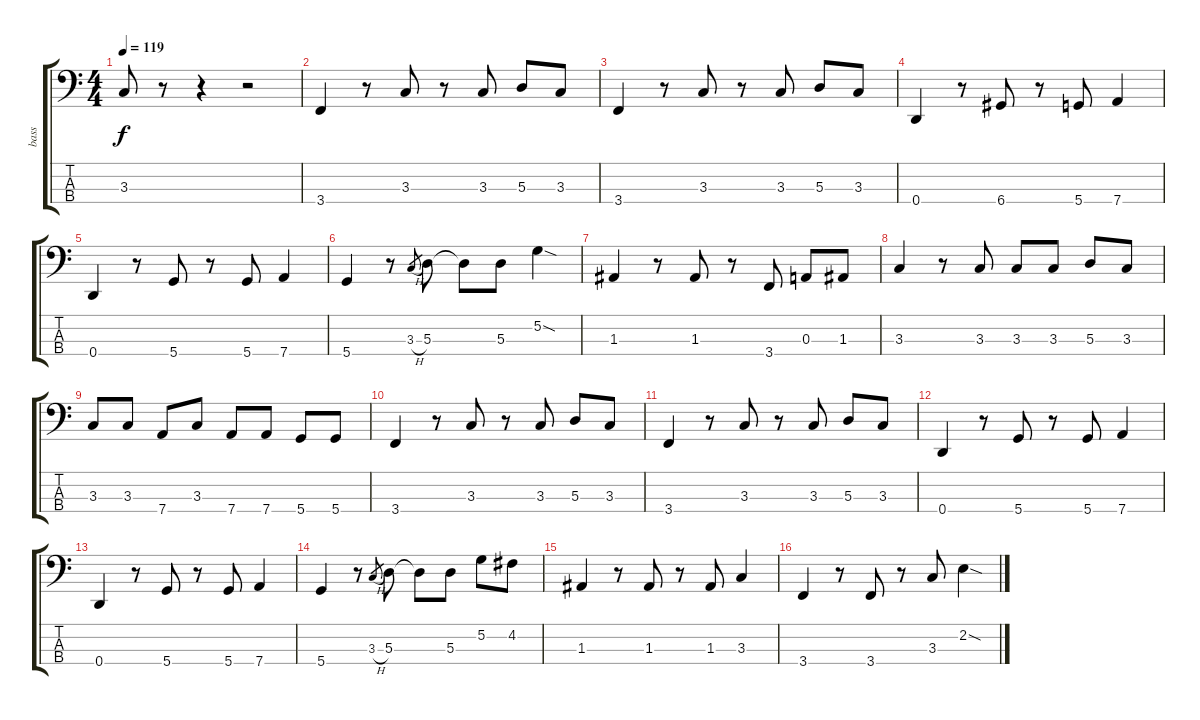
\track ("bass" "bass") {instrument electricbassfinger}
\staff {score tabs}
\tuning (G2 D2 A1 D1) {hide}
\ts (4 4)
\tempo 119
\clef f4
\ks c
3.3.8{dy f} r.8 r.4 r.2 |
3.4.4 r.8 3.3.8 r.8 3.3.8 5.3.8 3.3.8 |
3.4.4 r.8 3.3.8 r.8 3.3.8 5.3.8 3.3.8 |
0.4.4 r.8 6.4.8 r.8 5.4.8 7.4.4 |
0.4.4 r.8 5.4.8 r.8 5.4.8 7.4.4 |
5.4.4 r.8 3.3{h}.8{gr} 5.3.8 5.3{t}.8 5.3.8 5.2{sod}.4 |
1.3.4 r.8 1.3.8 r.8 3.4.8 0.3.8 1.3.8 |
3.3.4 r.8 3.3.8 3.3.8 3.3.8 5.3.8 3.3.8 |
3.3.8 3.3.8 7.4.8 3.3.8 7.4.8 7.4.8 5.4.8 5.4.8 |
3.4.4 r.8 3.3.8 r.8 3.3.8 5.3.8 3.3.8 |
3.4.4 r.8 3.3.8 r.8 3.3.8 5.3.8 3.3.8 |
0.4.4 r.8 5.4.8 r.8 5.4.8 7.4.4 |
0.4.4 r.8 5.4.8 r.8 5.4.8 7.4.4 |
5.4.4 r.8 3.3{h}.8{gr} 5.3.8 5.3{t}.8 5.3.8 5.2.8 4.2.8 |
1.3.4 r.8 1.3.8 r.8 1.3.8 3.3.4 |
3.4.4 r.8 3.4.8 r.8 3.3.8 2.2{sod}.4
